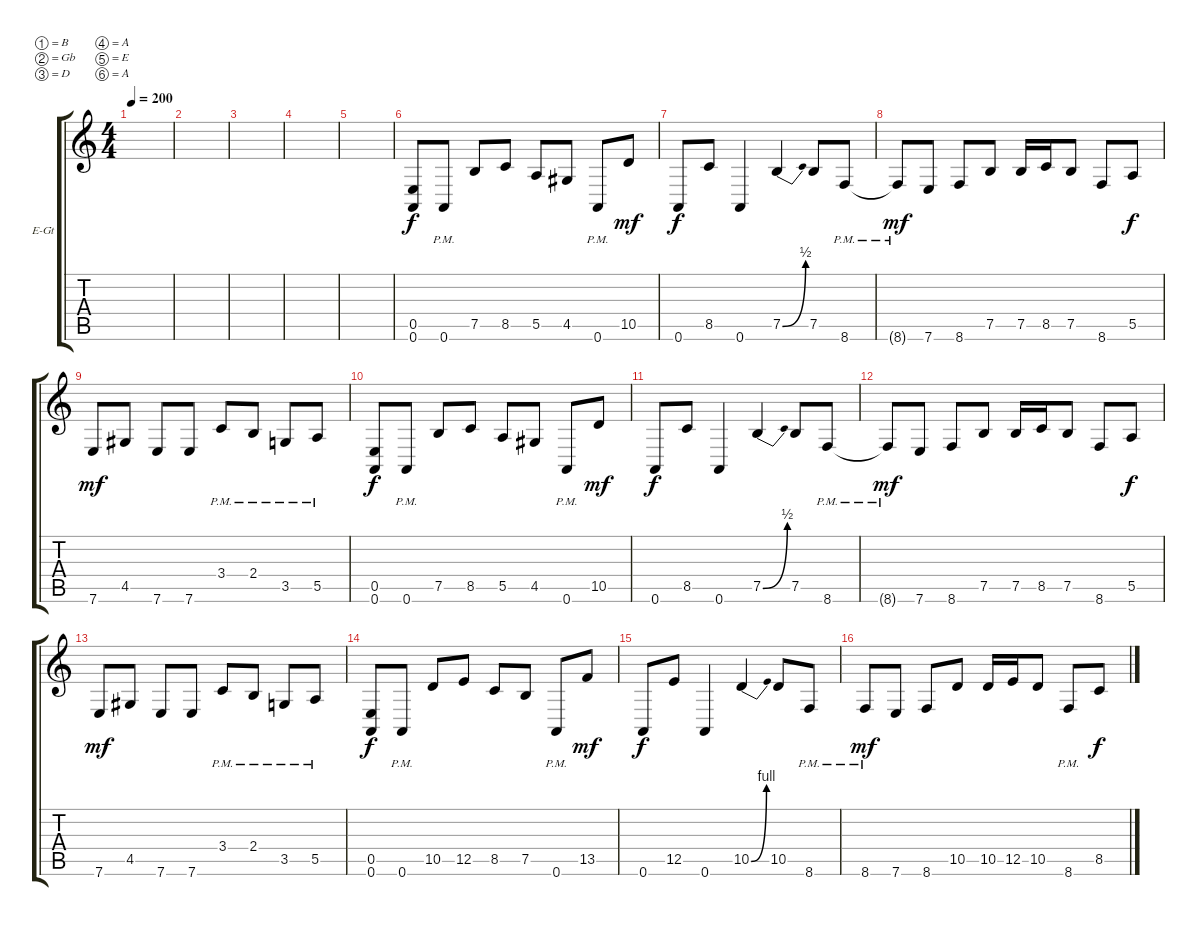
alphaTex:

\bracketExtendMode groupsimilarinstruments
\firstSystemTrackNameOrientation horizontal
\otherSystemsTrackNameOrientation horizontal
\track ("Nevan Alahy" "E-Gt") {instrument distortionguitar}
\staff {score tabs}
\tuning (B3 Gb3 D3 A2 E2 A1)
\ts (4 4)
\tempo 200
\clef g2
\ks c
|
|
|
|
|
(0.5 0.6).8{dy f} 0.6{pm}.8 7.5.8 8.5.8 5.5.8 4.5.8 0.6{pm}.8 10.5.8{dy mf} |
0.6.8{dy f} 8.5.8 0.6.4 7.5{be (bend 16.2 0 30 2)}.4 7.5.8 8.6{pm}.8 |
8.6{pm t}.8{dy mf} 7.6.8 8.6.8 7.5.8 7.5.16 8.5.16 7.5.8 8.6.8 5.5.8{dy f} |
7.6.8{dy mf} 4.5.8 7.6.8 7.6.8 3.4{pm}.8 2.4{pm}.8 3.5{pm}.8 5.5{pm}.8 |
(0.5 0.6).8{dy f} 0.6{pm}.8 7.5.8 8.5.8 5.5.8 4.5.8 0.6{pm}.8 10.5.8{dy mf} |
0.6.8{dy f} 8.5.8 0.6.4 7.5{be (bend 16.2 0 30 2)}.4 7.5.8 8.6{pm}.8 |
8.6{pm t}.8{dy mf} 7.6.8 8.6.8 7.5.8 7.5.16 8.5.16 7.5.8 8.6.8 5.5.8{dy f} |
7.6.8{dy mf} 4.5.8 7.6.8 7.6.8 3.4{pm}.8 2.4{pm}.8 3.5{pm}.8 5.5{pm}.8 |
(0.5 0.6).8{dy f} 0.6{pm}.8 10.5.8 12.5.8 8.5.8 7.5.8 0.6{pm}.8 13.5.8{dy mf} |
0.6.8{dy f} 12.5.8 0.6.4 10.5{be (bend 16.2 0 30.599999999999998 4)}.4 10.5.8 8.6{pm}.8 |
8.6{pm}.8{dy mf} 7.6.8 8.6.8 10.5.8 10.5.16 12.5.16 10.5.8 8.6{pm}.8 8.5.8{dy f}
